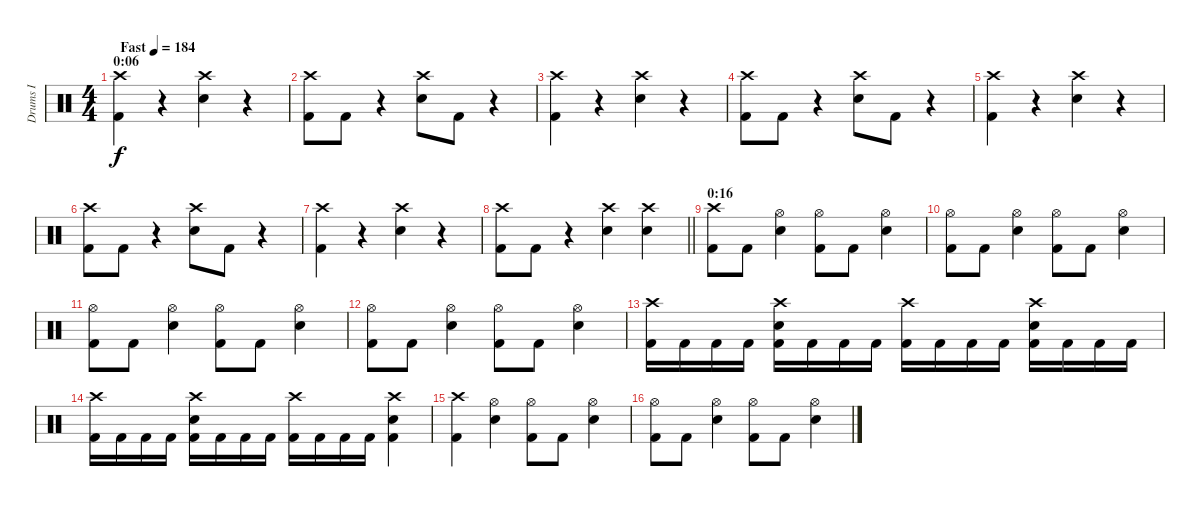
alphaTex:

\track ("Drums I" "Drums I") {instrument percussion}
\staff {score}
\articulation defaults
\ts (4 4)
\section ("" "0:06")
\tempo (184 "Fast")
\clef neutral
\ks aminor
("Crash high (hit)" "Kick (hit) 2").4{dy f} r.4 ("Crash high (hit)" "Snare (hit) 2").4 r.4 |
("Crash high (hit)" "Kick (hit) 2").8 "Kick (hit) 2".8 r.4 ("Crash high (hit)" "Snare (hit) 2").8 "Kick (hit) 2".8 r.4 |
("Crash high (hit)" "Kick (hit) 2").4 r.4 ("Crash high (hit)" "Snare (hit) 2").4 r.4 |
("Crash high (hit)" "Kick (hit) 2").8 "Kick (hit) 2".8 r.4 ("Crash high (hit)" "Snare (hit) 2").8 "Kick (hit) 2".8 r.4 |
("Crash high (hit)" "Kick (hit) 2").4 r.4 ("Crash high (hit)" "Snare (hit) 2").4 r.4 |
("Crash high (hit)" "Kick (hit) 2").8 "Kick (hit) 2".8 r.4 ("Crash high (hit)" "Snare (hit) 2").8 "Kick (hit) 2".8 r.4 |
("Crash high (hit)" "Kick (hit) 2").4 r.4 ("Crash high (hit)" "Snare (hit) 2").4 r.4 |
\barLineRight lightlight
("Crash high (hit)" "Kick (hit) 2").8 "Kick (hit) 2".8 r.4 ("Crash high (hit)" "Snare (hit) 2").4 ("Crash high (hit)" "Snare (hit) 2").4 |
\section ("" "0:16")
("Crash high (hit)" "Kick (hit) 2").8 "Kick (hit) 2".8 ("Hi-Hat (open)" "Snare (hit) 2").4 ("Hi-Hat (open)" "Kick (hit) 2").8 "Kick (hit) 2".8 ("Hi-Hat (open)" "Snare (hit) 2").4 |
("Hi-Hat (open)" "Kick (hit) 2").8 "Kick (hit) 2".8 ("Hi-Hat (open)" "Snare (hit) 2").4 ("Hi-Hat (open)" "Kick (hit) 2").8 "Kick (hit) 2".8 ("Hi-Hat (open)" "Snare (hit) 2").4 |
("Hi-Hat (open)" "Kick (hit) 2").8 "Kick (hit) 2".8 ("Hi-Hat (open)" "Snare (hit) 2").4 ("Hi-Hat (open)" "Kick (hit) 2").8 "Kick (hit) 2".8 ("Hi-Hat (open)" "Snare (hit) 2").4 |
("Hi-Hat (open)" "Kick (hit) 2").8 "Kick (hit) 2".8 ("Hi-Hat (open)" "Snare (hit) 2").4 ("Hi-Hat (open)" "Kick (hit) 2").8 "Kick (hit) 2".8 ("Hi-Hat (open)" "Snare (hit) 2").4 |
("Crash high (hit)" "Kick (hit) 2").16 "Kick (hit) 2".16 "Kick (hit) 2".16 "Kick (hit) 2".16 ("Crash high (hit)" "Snare (hit) 2" "Kick (hit) 2").16 "Kick (hit) 2".16 "Kick (hit) 2".16 "Kick (hit) 2".16 ("Crash high (hit)" "Kick (hit) 2").16 "Kick (hit) 2".16 "Kick (hit) 2".16 "Kick (hit) 2".16 ("Crash high (hit)" "Snare (hit) 2" "Kick (hit) 2").16 "Kick (hit) 2".16 "Kick (hit) 2".16 "Kick (hit) 2".16 |
("Crash high (hit)" "Kick (hit) 2").16 "Kick (hit) 2".16 "Kick (hit) 2".16 "Kick (hit) 2".16 ("Crash high (hit)" "Snare (hit) 2" "Kick (hit) 2").16 "Kick (hit) 2".16 "Kick (hit) 2".16 "Kick (hit) 2".16 ("Crash high (hit)" "Kick (hit) 2").16 "Kick (hit) 2".16 "Kick (hit) 2".16 "Kick (hit) 2".16 ("Crash high (hit)" "Snare (hit) 2" "Kick (hit) 2").4 |
("Crash high (hit)" "Kick (hit) 2").4 ("Hi-Hat (open)" "Snare (hit) 2").4 ("Hi-Hat (open)" "Kick (hit) 2").8 "Kick (hit) 2".8 ("Hi-Hat (open)" "Snare (hit) 2").4 |
("Hi-Hat (open)" "Kick (hit) 2").8 "Kick (hit) 2".8 ("Hi-Hat (open)" "Snare (hit) 2").4 ("Hi-Hat (open)" "Kick (hit) 2").8 "Kick (hit) 2".8 ("Hi-Hat (open)" "Snare (hit) 2").4
